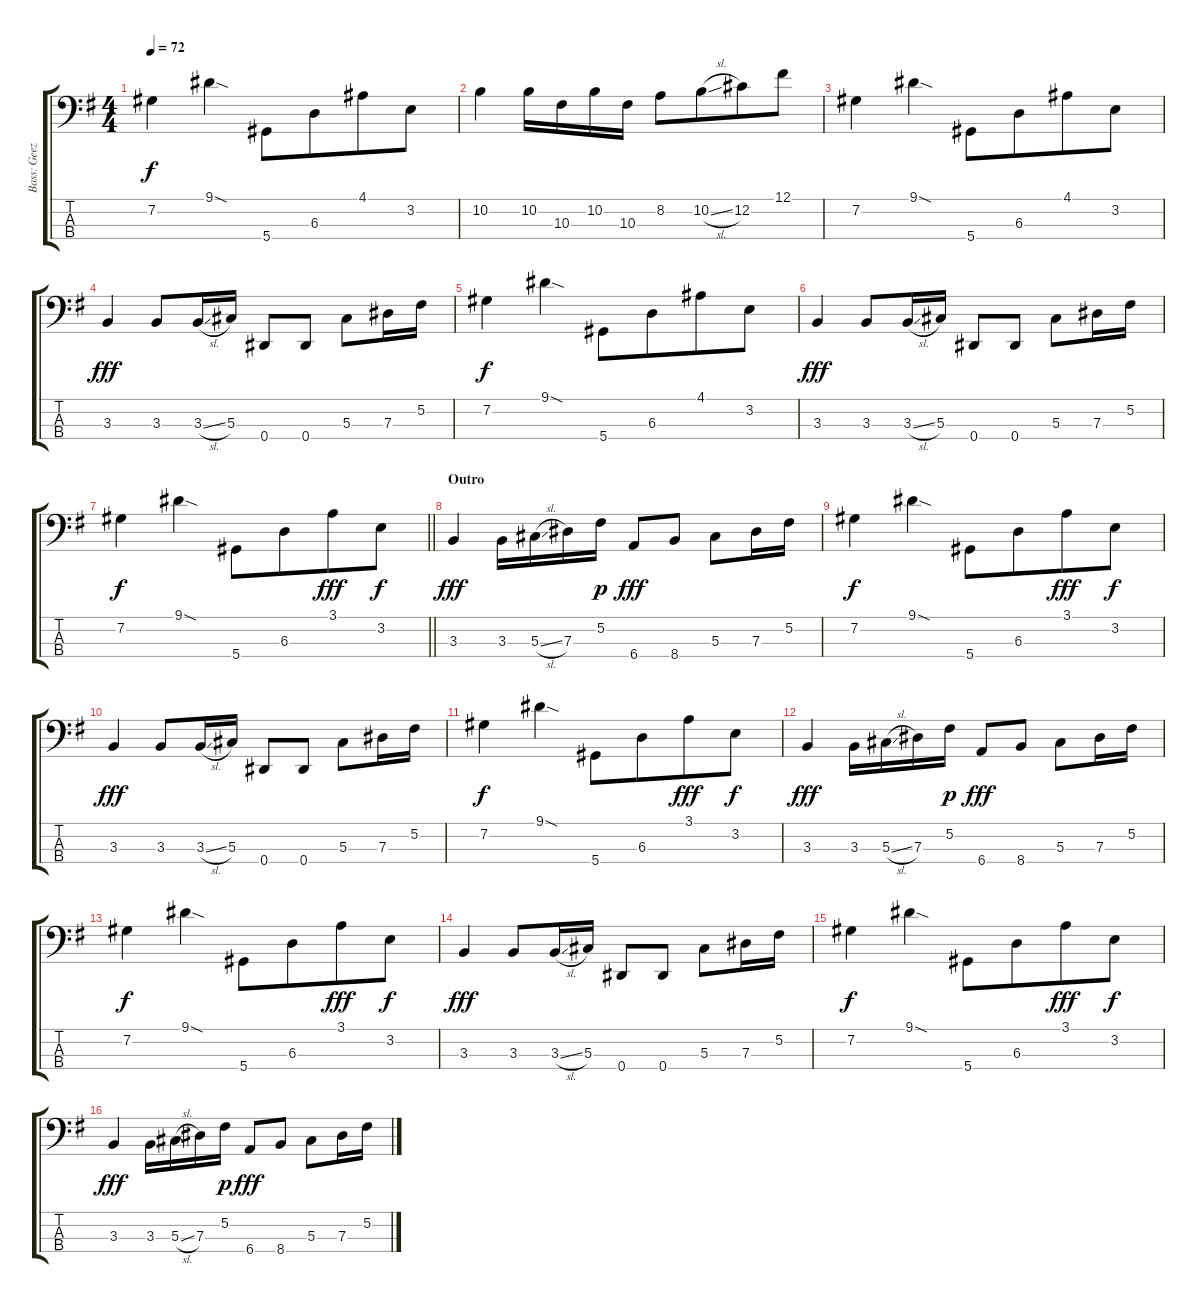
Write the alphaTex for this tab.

\track ("Bass: Geezer" "Bass: Geez") {instrument electricbassfinger}
\staff {score tabs}
\tuning (Gb2 Db2 Ab1 Eb1) {hide}
\ts (4 4)
\tempo 72
\clef f4
\ks g
7.2.4{dy f} 9.1{sod}.4 5.4.8 6.3.8{beam merge} 4.1.8 3.2.8 |
10.2.4 10.2.16 10.3.16 10.2.16 10.3.16 8.2.8 10.2{sl}.8{beam merge} 12.2.8 12.1.8 |
7.2.4 9.1{sod}.4 5.4.8 6.3.8{beam merge} 4.1.8 3.2.8 |
3.3.4{dy fff} 3.3.8 3.3{sl}.16 5.3.16 0.4.8 0.4.8 5.3.8 7.3.16 5.2.16 |
7.2.4{dy f} 9.1{sod}.4 5.4.8 6.3.8{beam merge} 4.1.8 3.2.8 |
3.3.4{dy fff} 3.3.8 3.3{sl}.16 5.3.16 0.4.8 0.4.8 5.3.8 7.3.16 5.2.16 |
\barLineRight lightlight
7.2.4{dy f} 9.1{sod}.4 5.4.8 6.3.8{beam merge} 3.1.8{dy fff} 3.2.8{dy f} |
\section ("" "Outro")
3.3.4{dy fff} 3.3.16 5.3{sl}.16 7.3.16 5.2.16{dy p} 6.4.8{dy fff} 8.4.8 5.3.8 7.3.16 5.2.16 |
7.2.4{dy f} 9.1{sod}.4 5.4.8 6.3.8{beam merge} 3.1.8{dy fff} 3.2.8{dy f} |
3.3.4{dy fff} 3.3.8 3.3{sl}.16 5.3.16 0.4.8 0.4.8 5.3.8 7.3.16 5.2.16 |
7.2.4{dy f} 9.1{sod}.4 5.4.8 6.3.8{beam merge} 3.1.8{dy fff} 3.2.8{dy f} |
3.3.4{dy fff} 3.3.16 5.3{sl}.16 7.3.16 5.2.16{dy p} 6.4.8{dy fff} 8.4.8 5.3.8 7.3.16 5.2.16 |
7.2.4{dy f} 9.1{sod}.4 5.4.8 6.3.8{beam merge} 3.1.8{dy fff} 3.2.8{dy f} |
3.3.4{dy fff} 3.3.8 3.3{sl}.16 5.3.16 0.4.8 0.4.8 5.3.8 7.3.16 5.2.16 |
7.2.4{dy f} 9.1{sod}.4 5.4.8 6.3.8{beam merge} 3.1.8{dy fff} 3.2.8{dy f} |
3.3.4{dy fff} 3.3.16 5.3{sl}.16 7.3.16 5.2.16{dy p} 6.4.8{dy fff} 8.4.8 5.3.8 7.3.16 5.2.16
